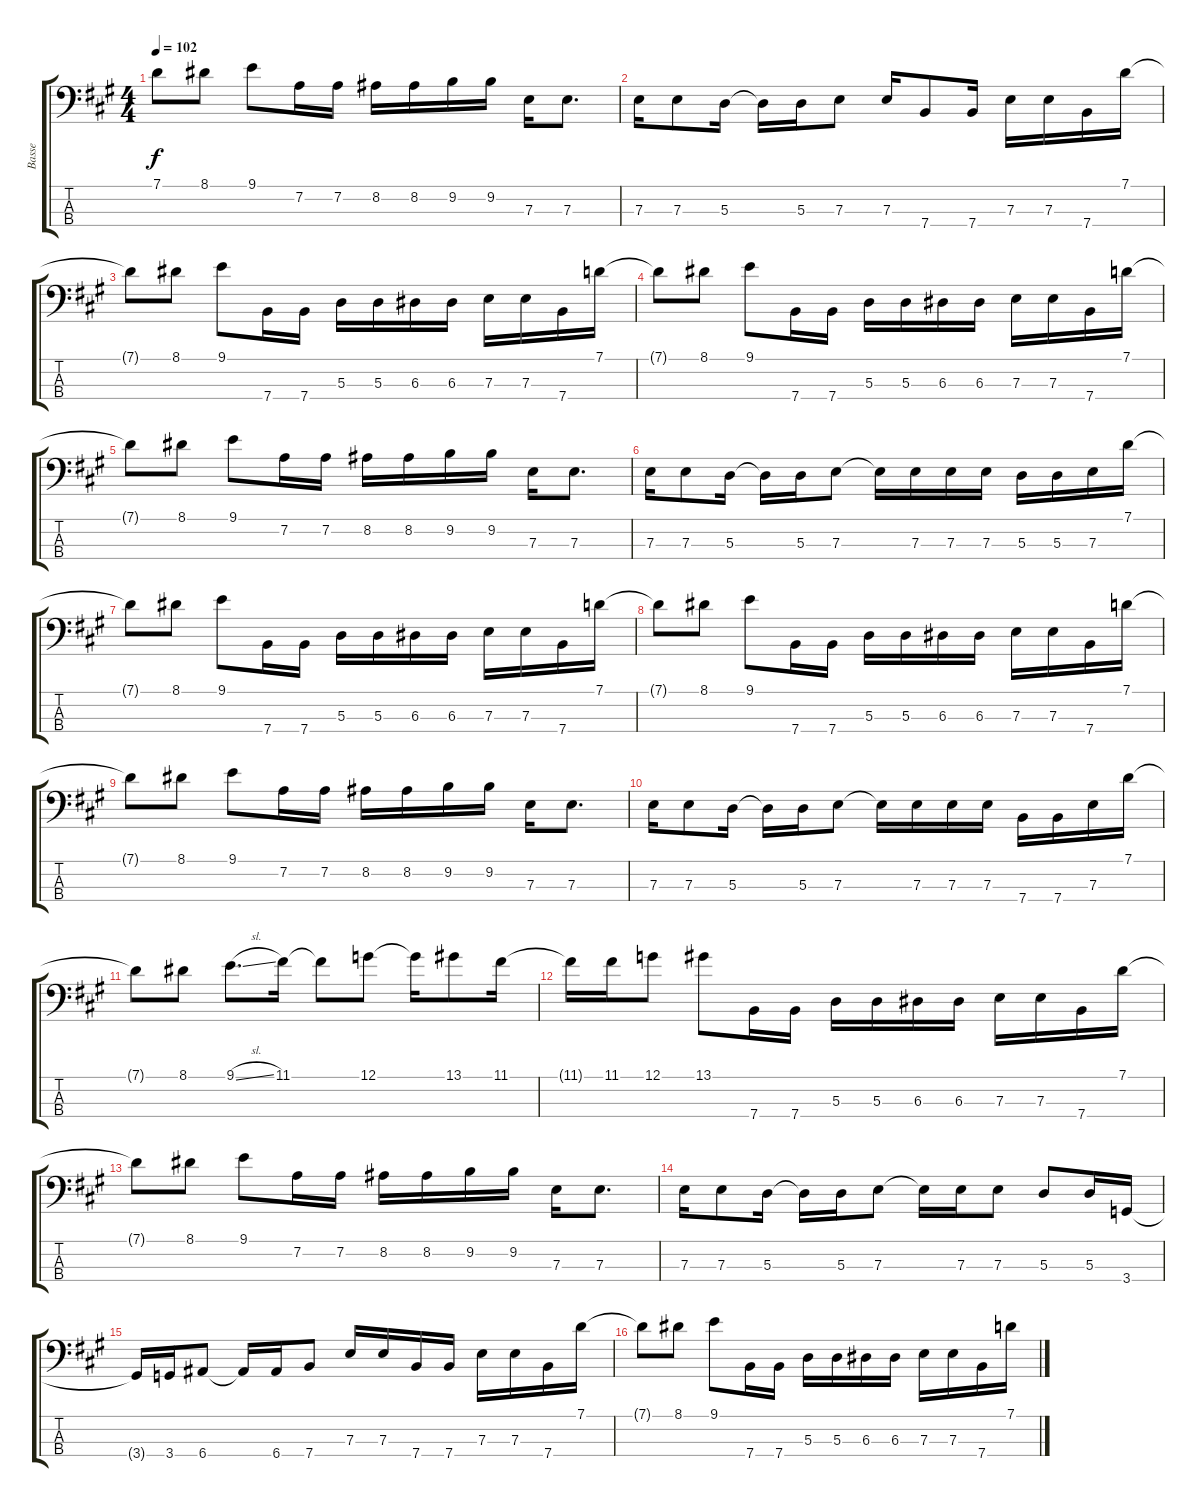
\track ("Basse" "Basse") {instrument electricbassfinger}
\staff {score tabs}
\tuning (G2 D2 A1 E1) {hide}
\ts (4 4)
\tempo 102
\clef f4
\ks a
7.1{t}.8{dy f} 8.1.8 9.1.8 7.2.16 7.2.16 8.2.16 8.2.16 9.2.16 9.2.16 7.3.16 7.3.8{d} |
7.3.16 7.3.8 5.3.16 5.3{t}.16 5.3.16 7.3.8 7.3.16 7.4.8 7.4.16 7.3.16 7.3.16 7.4.16 7.1.16 |
7.1{t}.8 8.1.8 9.1.8 7.4.16 7.4.16 5.3.16 5.3.16 6.3.16 6.3.16 7.3.16 7.3.16 7.4.16 7.1.16 |
7.1{t}.8 8.1.8 9.1.8 7.4.16 7.4.16 5.3.16 5.3.16 6.3.16 6.3.16 7.3.16 7.3.16 7.4.16 7.1.16 |
7.1{t}.8 8.1.8 9.1.8 7.2.16 7.2.16 8.2.16 8.2.16 9.2.16 9.2.16 7.3.16 7.3.8{d} |
7.3.16 7.3.8 5.3.16 5.3{t}.16 5.3.16 7.3.8 7.3{t}.16 7.3.16 7.3.16 7.3.16 5.3.16 5.3.16 7.3.16 7.1.16 |
7.1{t}.8 8.1.8 9.1.8 7.4.16 7.4.16 5.3.16 5.3.16 6.3.16 6.3.16 7.3.16 7.3.16 7.4.16 7.1.16 |
7.1{t}.8 8.1.8 9.1.8 7.4.16 7.4.16 5.3.16 5.3.16 6.3.16 6.3.16 7.3.16 7.3.16 7.4.16 7.1.16 |
7.1{t}.8 8.1.8 9.1.8 7.2.16 7.2.16 8.2.16 8.2.16 9.2.16 9.2.16 7.3.16 7.3.8{d} |
7.3.16 7.3.8 5.3.16 5.3{t}.16 5.3.16 7.3.8 7.3{t}.16 7.3.16 7.3.16 7.3.16 7.4.16 7.4.16 7.3.16 7.1.16 |
7.1{t}.8 8.1.8 9.1{sl}.8{d} 11.1.16 11.1{t}.8 12.1.8 12.1{t}.16 13.1.8 11.1.16 |
11.1{t}.16 11.1.16 12.1.8 13.1.8 7.4.16 7.4.16 5.3.16 5.3.16 6.3.16 6.3.16 7.3.16 7.3.16 7.4.16 7.1.16 |
7.1{t}.8 8.1.8 9.1.8 7.2.16 7.2.16 8.2.16 8.2.16 9.2.16 9.2.16 7.3.16 7.3.8{d} |
7.3.16 7.3.8 5.3.16 5.3{t}.16 5.3.16 7.3.8 7.3{t}.16 7.3.16 7.3.8 5.3.8 5.3.16 3.4.16 |
3.4{t}.16 3.4.16 6.4.8 6.4{t}.16 6.4.16 7.4.8 7.3.16 7.3.16 7.4.16 7.4.16 7.3.16 7.3.16 7.4.16 7.1.16 |
7.1{t}.8 8.1.8 9.1.8 7.4.16 7.4.16 5.3.16 5.3.16 6.3.16 6.3.16 7.3.16 7.3.16 7.4.16 7.1.16
